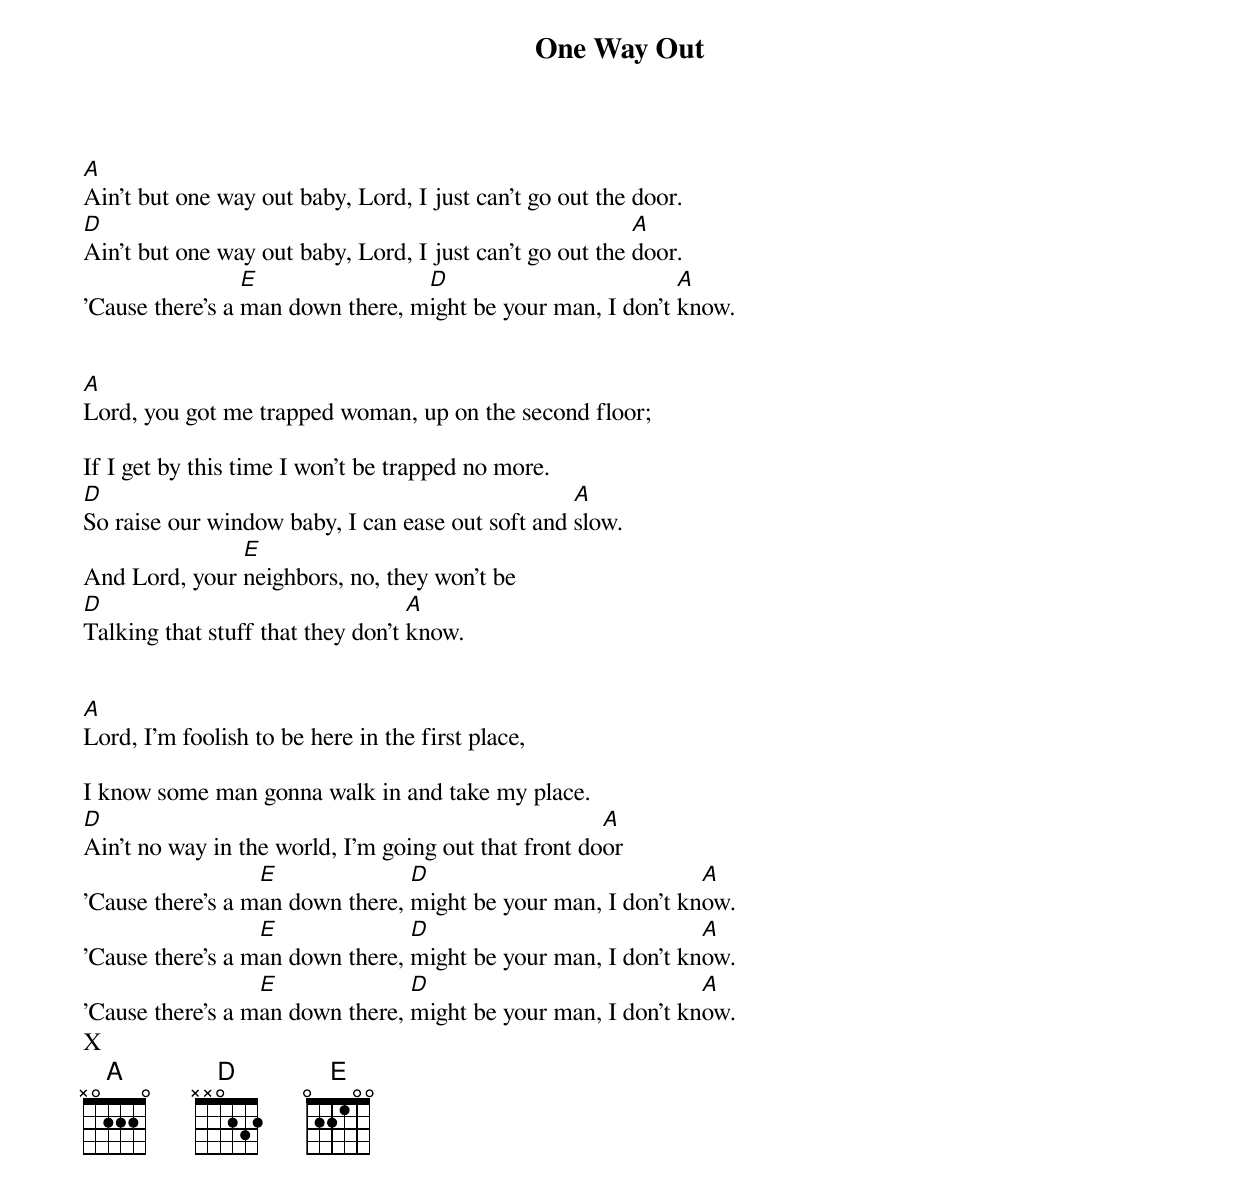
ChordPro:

{title: One Way Out}
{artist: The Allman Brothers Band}
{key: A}
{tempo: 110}



[A]Ain't but one way out baby, Lord, I just can't go out the door.
[D]Ain't but one way out baby, Lord, I just can't go out the [A]door.
'Cause there's a [E]man down there, m[D]ight be your man, I don't [A]know.


[A]Lord, you got me trapped woman, up on the second floor;

If I get by this time I won't be trapped no more.
[D]So raise our window baby, I can ease out soft and [A]slow.
And Lord, your [E]neighbors, no, they won't be
[D]Talking that stuff that they don't [A]know.


[A]Lord, I'm foolish to be here in the first place,

I know some man gonna walk in and take my place.
[D]Ain't no way in the world, I'm going out that front do[A]or
'Cause there's a m[E]an down there, [D]might be your man, I don't kn[A]ow.
'Cause there's a m[E]an down there, [D]might be your man, I don't kn[A]ow.
'Cause there's a m[E]an down there, [D]might be your man, I don't kn[A]ow.
X
